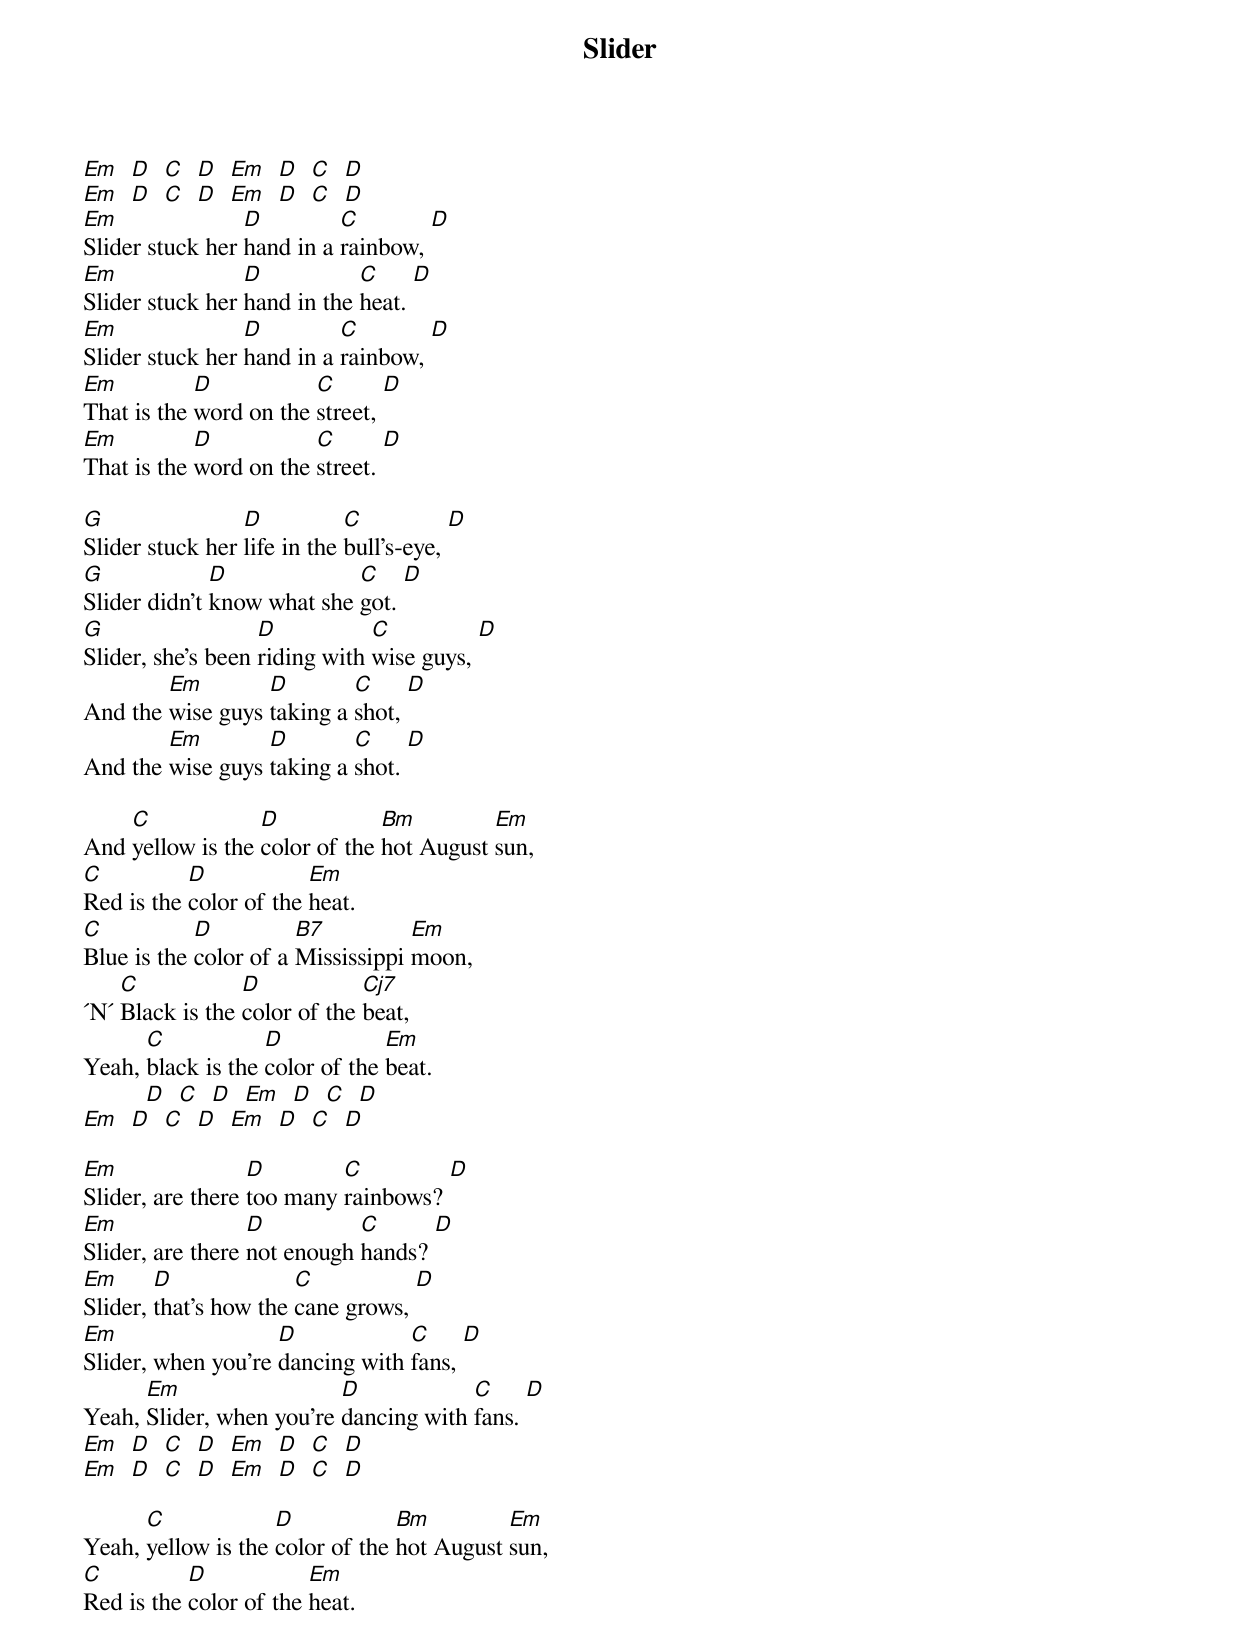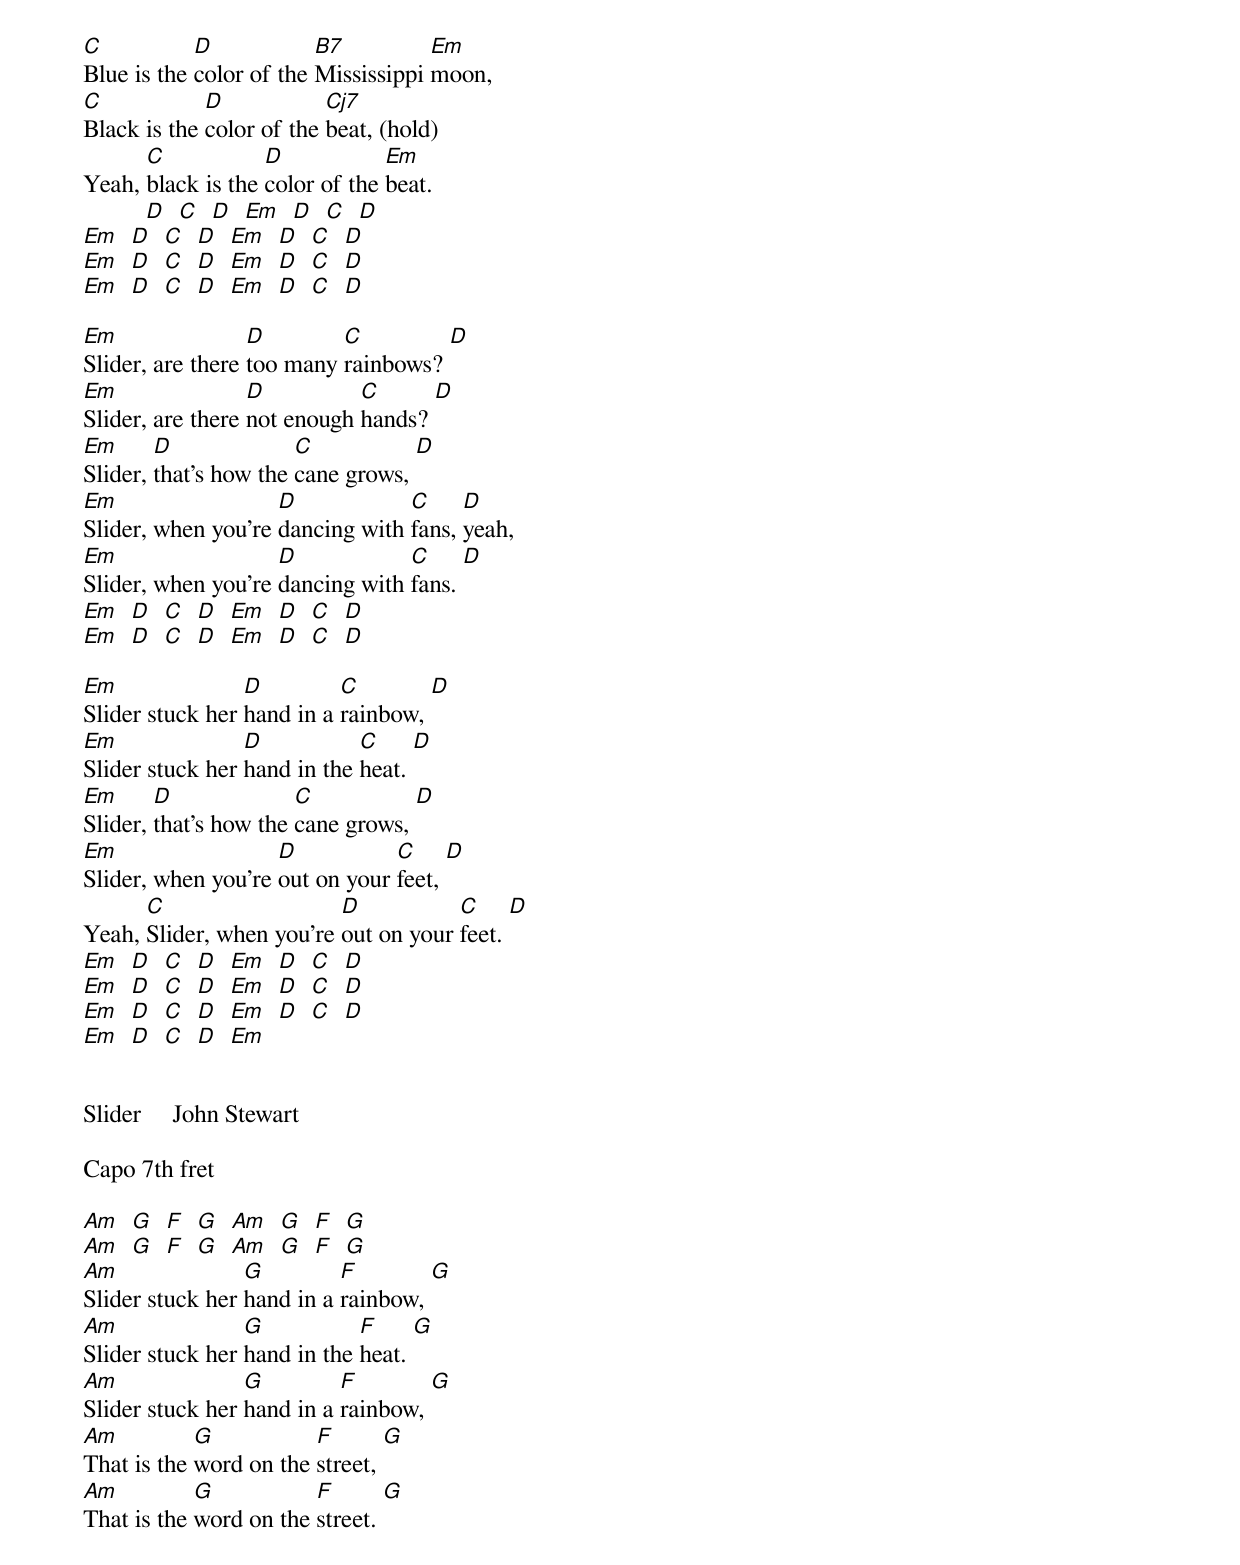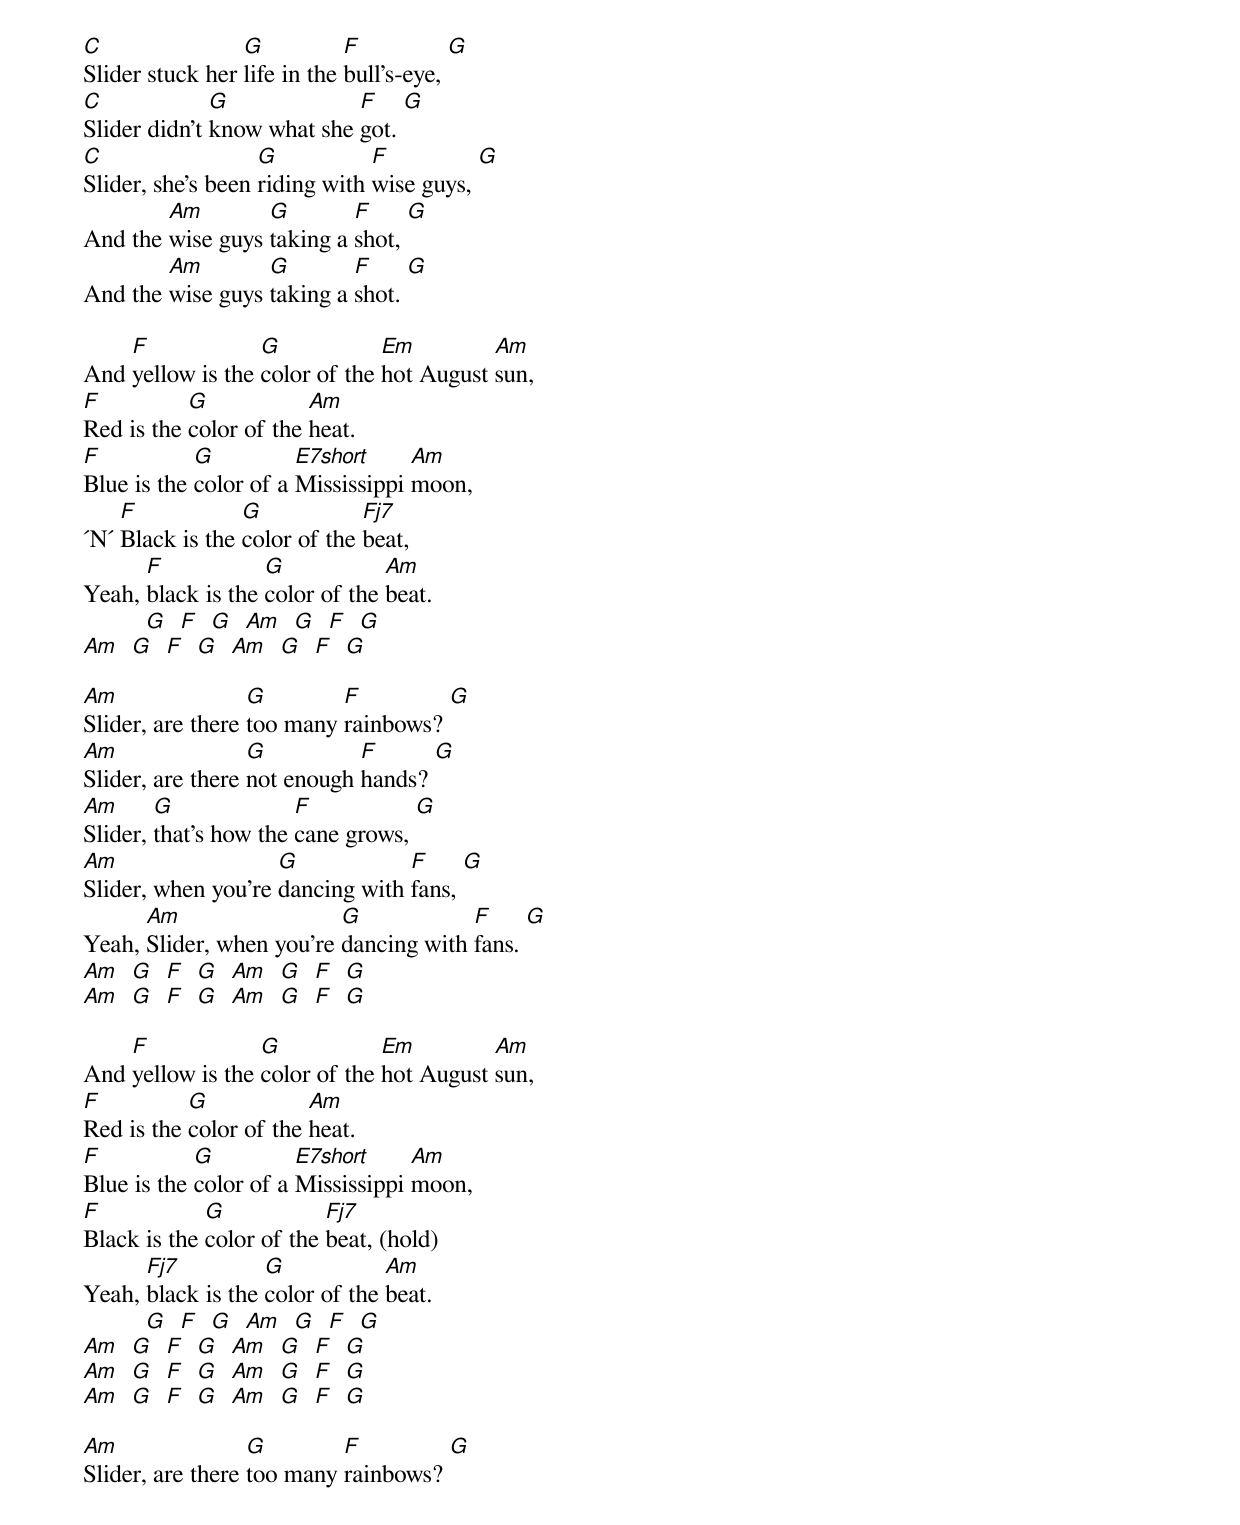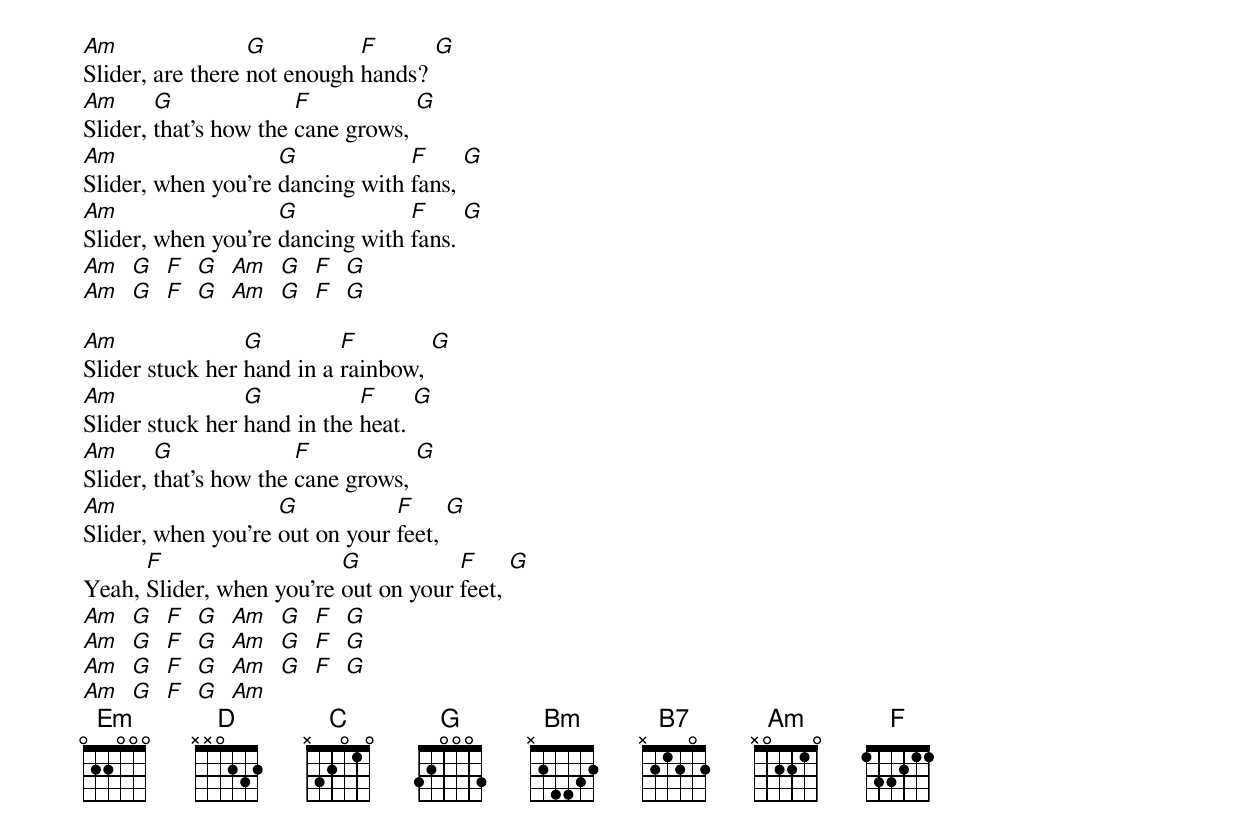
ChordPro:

{title: Slider}
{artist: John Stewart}
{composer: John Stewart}
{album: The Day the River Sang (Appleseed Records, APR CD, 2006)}

[Em]  [D]  [C]  [D]  [Em]  [D]  [C]  [D]
[Em]  [D]  [C]  [D]  [Em]  [D]  [C]  [D]
[Em]Slider stuck her [D]hand in a [C]rainbow, [D]
[Em]Slider stuck her [D]hand in the [C]heat. [D]
[Em]Slider stuck her [D]hand in a [C]rainbow, [D]
[Em]That is the [D]word on the [C]street, [D]
[Em]That is the [D]word on the [C]street. [D]

[G]Slider stuck her [D]life in the [C]bull's-eye, [D]
[G]Slider didn't [D]know what she [C]got. [D]
[G]Slider, she's been [D]riding with [C]wise guys, [D]
And the [Em]wise guys [D]taking a [C]shot, [D]
And the [Em]wise guys [D]taking a [C]shot. [D]

And [C]yellow is the [D]color of the [Bm]hot August [Em]sun,
[C]Red is the [D]color of the [Em]heat.
[C]Blue is the [D]color of a [B7]Mississippi [Em]moon,
´N´ [C]Black is the [D]color of the [Cj7]beat,
Yeah, [C]black is the [D]color of the [Em]beat.
          [D]  [C]  [D]  [Em]  [D]  [C]  [D]
[Em]  [D]  [C]  [D]  [Em]  [D]  [C]  [D]

[Em]Slider, are there [D]too many [C]rainbows? [D]
[Em]Slider, are there [D]not enough [C]hands? [D]
[Em]Slider, [D]that's how the [C]cane grows, [D]
[Em]Slider, when you're [D]dancing with [C]fans, [D]
Yeah, [Em]Slider, when you're [D]dancing with [C]fans. [D]
[Em]  [D]  [C]  [D]  [Em]  [D]  [C]  [D]
[Em]  [D]  [C]  [D]  [Em]  [D]  [C]  [D]

Yeah, [C]yellow is the [D]color of the [Bm]hot August [Em]sun,
[C]Red is the [D]color of the [Em]heat.
[C]Blue is the [D]color of the [B7]Mississippi [Em]moon,
[C]Black is the [D]color of the [Cj7]beat, (hold)
Yeah, [C]black is the [D]color of the [Em]beat.
          [D]  [C]  [D]  [Em]  [D]  [C]  [D]
[Em]  [D]  [C]  [D]  [Em]  [D]  [C]  [D]
[Em]  [D]  [C]  [D]  [Em]  [D]  [C]  [D]
[Em]  [D]  [C]  [D]  [Em]  [D]  [C]  [D]

[Em]Slider, are there [D]too many [C]rainbows? [D]
[Em]Slider, are there [D]not enough [C]hands? [D]
[Em]Slider, [D]that's how the [C]cane grows, [D]
[Em]Slider, when you're [D]dancing with [C]fans, [D]yeah,
[Em]Slider, when you're [D]dancing with [C]fans. [D]
[Em]  [D]  [C]  [D]  [Em]  [D]  [C]  [D]
[Em]  [D]  [C]  [D]  [Em]  [D]  [C]  [D]

[Em]Slider stuck her [D]hand in a [C]rainbow, [D]
[Em]Slider stuck her [D]hand in the [C]heat. [D]
[Em]Slider, [D]that's how the [C]cane grows, [D]
[Em]Slider, when you're [D]out on your [C]feet, [D]
Yeah, [C]Slider, when you're [D]out on your [C]feet. [D]
[Em]  [D]  [C]  [D]  [Em]  [D]  [C]  [D]
[Em]  [D]  [C]  [D]  [Em]  [D]  [C]  [D]
[Em]  [D]  [C]  [D]  [Em]  [D]  [C]  [D]
[Em]  [D]  [C]  [D]  [Em]


Slider     John Stewart

Capo 7th fret

[Am]  [G]  [F]  [G]  [Am]  [G]  [F]  [G]
[Am]  [G]  [F]  [G]  [Am]  [G]  [F]  [G]
[Am]Slider stuck her [G]hand in a [F]rainbow, [G]
[Am]Slider stuck her [G]hand in the [F]heat. [G]
[Am]Slider stuck her [G]hand in a [F]rainbow, [G]
[Am]That is the [G]word on the [F]street, [G]
[Am]That is the [G]word on the [F]street. [G]

[C]Slider stuck her [G]life in the [F]bull's-eye, [G]
[C]Slider didn't [G]know what she [F]got. [G]
[C]Slider, she's been [G]riding with [F]wise guys, [G]
And the [Am]wise guys [G]taking a [F]shot, [G]
And the [Am]wise guys [G]taking a [F]shot. [G]

And [F]yellow is the [G]color of the [Em]hot August [Am]sun,
[F]Red is the [G]color of the [Am]heat.
[F]Blue is the [G]color of a [E7short]Mississippi [Am]moon,
´N´ [F]Black is the [G]color of the [Fj7]beat,
Yeah, [F]black is the [G]color of the [Am]beat.
          [G]  [F]  [G]  [Am]  [G]  [F]  [G]
[Am]  [G]  [F]  [G]  [Am]  [G]  [F]  [G]

[Am]Slider, are there [G]too many [F]rainbows? [G]
[Am]Slider, are there [G]not enough [F]hands? [G]
[Am]Slider, [G]that's how the [F]cane grows, [G]
[Am]Slider, when you're [G]dancing with [F]fans, [G]
Yeah, [Am]Slider, when you're [G]dancing with [F]fans. [G]
[Am]  [G]  [F]  [G]  [Am]  [G]  [F]  [G]
[Am]  [G]  [F]  [G]  [Am]  [G]  [F]  [G]

And [F]yellow is the [G]color of the [Em]hot August [Am]sun,
[F]Red is the [G]color of the [Am]heat.
[F]Blue is the [G]color of a [E7short]Mississippi [Am]moon,
[F]Black is the [G]color of the [Fj7]beat, (hold)
Yeah, [Fj7]black is the [G]color of the [Am]beat.
          [G]  [F]  [G]  [Am]  [G]  [F]  [G]
[Am]  [G]  [F]  [G]  [Am]  [G]  [F]  [G]
[Am]  [G]  [F]  [G]  [Am]  [G]  [F]  [G]
[Am]  [G]  [F]  [G]  [Am]  [G]  [F]  [G]

[Am]Slider, are there [G]too many [F]rainbows? [G]
[Am]Slider, are there [G]not enough [F]hands? [G]
[Am]Slider, [G]that's how the [F]cane grows, [G]
[Am]Slider, when you're [G]dancing with [F]fans, [G]
[Am]Slider, when you're [G]dancing with [F]fans. [G]
[Am]  [G]  [F]  [G]  [Am]  [G]  [F]  [G]
[Am]  [G]  [F]  [G]  [Am]  [G]  [F]  [G]

[Am]Slider stuck her [G]hand in a [F]rainbow, [G]
[Am]Slider stuck her [G]hand in the [F]heat. [G]
[Am]Slider, [G]that's how the [F]cane grows, [G]
[Am]Slider, when you're [G]out on your [F]feet, [G]
Yeah, [F]Slider, when you're [G]out on your [F]feet, [G]
[Am]  [G]  [F]  [G]  [Am]  [G]  [F]  [G]
[Am]  [G]  [F]  [G]  [Am]  [G]  [F]  [G]
[Am]  [G]  [F]  [G]  [Am]  [G]  [F]  [G]
[Am]  [G]  [F]  [G]  [Am]
